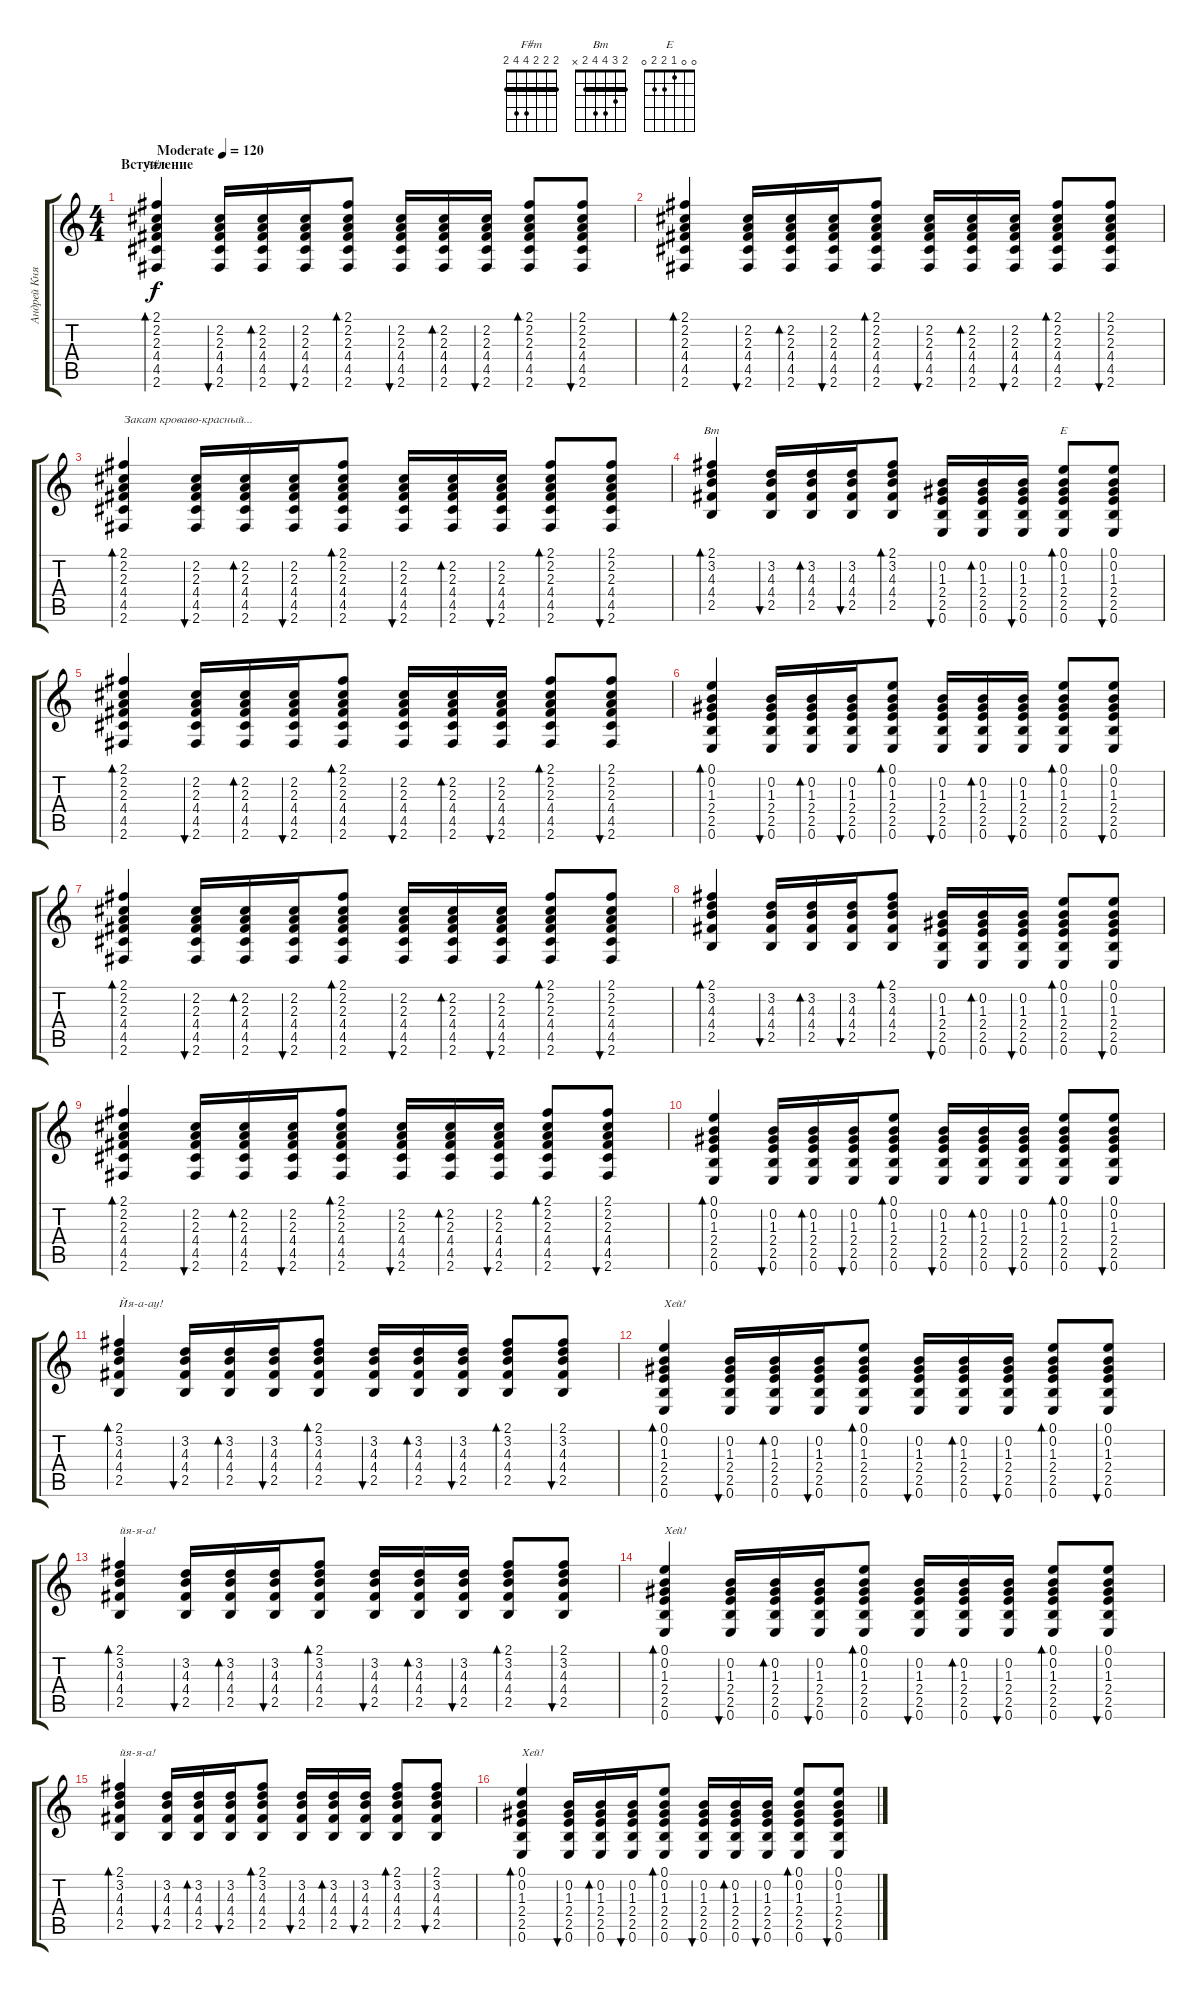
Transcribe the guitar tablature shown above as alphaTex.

\track ("Андрей Князев" "Андрей Кня") {instrument acousticguitarsteel}
\staff {score tabs}
\tuning (E4 B3 G3 D3 A2 E2) {hide}
\chord ("F#m" 2 2 2 4 4 2) {barre 2}
\chord ("Bm" 2 3 4 4 2 x) {barre 2}
\chord ("E" 0 0 1 2 2 0)
\ts (4 4)
\section ("" "Вступление")
\tempo (120 "Moderate")
\clef g2
\ks c
(2.1 2.2 2.3 4.4 4.5 2.6).4{bd 30 ch "F#m" dy f instrument acousticguitarsteel} (2.2 2.3 4.4 4.5 2.6).16{bu 30} (2.2 2.3 4.4 4.5 2.6).16{bd 30} (2.2 2.3 4.4 4.5 2.6).16{bu 60} (2.1 2.2 2.3 4.4 4.5 2.6).8{bd 30} (2.2 2.3 4.4 4.5 2.6).16{bu 30} (2.2 2.3 4.4 4.5 2.6).16{bd 30} (2.2 2.3 4.4 4.5 2.6).16{bu 60} (2.1 2.2 2.3 4.4 4.5 2.6).8{bd 60} (2.1 2.2 2.3 4.4 4.5 2.6).8{bu 30} |
(2.1 2.2 2.3 4.4 4.5 2.6).4{bd 30} (2.2 2.3 4.4 4.5 2.6).16{bu 30} (2.2 2.3 4.4 4.5 2.6).16{bd 30} (2.2 2.3 4.4 4.5 2.6).16{bu 60} (2.1 2.2 2.3 4.4 4.5 2.6).8{bd 30} (2.2 2.3 4.4 4.5 2.6).16{bu 30} (2.2 2.3 4.4 4.5 2.6).16{bd 30} (2.2 2.3 4.4 4.5 2.6).16{bu 60} (2.1 2.2 2.3 4.4 4.5 2.6).8{bd 60} (2.1 2.2 2.3 4.4 4.5 2.6).8{bu 30} |
(2.1 2.2 2.3 4.4 4.5 2.6).4{bd 30 txt "Закат кроваво-красный..."} (2.2 2.3 4.4 4.5 2.6).16{bu 30} (2.2 2.3 4.4 4.5 2.6).16{bd 30} (2.2 2.3 4.4 4.5 2.6).16{bu 60} (2.1 2.2 2.3 4.4 4.5 2.6).8{bd 30} (2.2 2.3 4.4 4.5 2.6).16{bu 30} (2.2 2.3 4.4 4.5 2.6).16{bd 30} (2.2 2.3 4.4 4.5 2.6).16{bu 60} (2.1 2.2 2.3 4.4 4.5 2.6).8{bd 60} (2.1 2.2 2.3 4.4 4.5 2.6).8{bu 30} |
(2.1 3.2 4.3 4.4 2.5).4{bd 30 ch "Bm"} (3.2 4.3 4.4 2.5).16{bu 30} (3.2 4.3 4.4 2.5).16{bd 30} (3.2 4.3 4.4 2.5).16{bu 60} (2.1 3.2 4.3 4.4 2.5).8{bd 30} (0.2 1.3 2.4 2.5 0.6).16{bu 30} (0.2 1.3 2.4 2.5 0.6).16{bd 30} (0.2 1.3 2.4 2.5 0.6).16{bu 60} (0.1 0.2 1.3 2.4 2.5 0.6).8{bd 60 ch "E"} (0.1 0.2 1.3 2.4 2.5 0.6).8{bu 30} |
(2.1 2.2 2.3 4.4 4.5 2.6).4{bd 30} (2.2 2.3 4.4 4.5 2.6).16{bu 30} (2.2 2.3 4.4 4.5 2.6).16{bd 30} (2.2 2.3 4.4 4.5 2.6).16{bu 60} (2.1 2.2 2.3 4.4 4.5 2.6).8{bd 30} (2.2 2.3 4.4 4.5 2.6).16{bu 30} (2.2 2.3 4.4 4.5 2.6).16{bd 30} (2.2 2.3 4.4 4.5 2.6).16{bu 60} (2.1 2.2 2.3 4.4 4.5 2.6).8{bd 60} (2.1 2.2 2.3 4.4 4.5 2.6).8{bu 30} |
(0.1 0.2 1.3 2.4 2.5 0.6).4{bd 30} (0.2 1.3 2.4 2.5 0.6).16{bu 30} (0.2 1.3 2.4 2.5 0.6).16{bd 30} (0.2 1.3 2.4 2.5 0.6).16{bu 60} (0.1 0.2 1.3 2.4 2.5 0.6).8{bd 30} (0.2 1.3 2.4 2.5 0.6).16{bu 30} (0.2 1.3 2.4 2.5 0.6).16{bd 30} (0.2 1.3 2.4 2.5 0.6).16{bu 60} (0.1 0.2 1.3 2.4 2.5 0.6).8{bd 60} (0.1 0.2 1.3 2.4 2.5 0.6).8{bu 30} |
(2.1 2.2 2.3 4.4 4.5 2.6).4{bd 30} (2.2 2.3 4.4 4.5 2.6).16{bu 30} (2.2 2.3 4.4 4.5 2.6).16{bd 30} (2.2 2.3 4.4 4.5 2.6).16{bu 60} (2.1 2.2 2.3 4.4 4.5 2.6).8{bd 30} (2.2 2.3 4.4 4.5 2.6).16{bu 30} (2.2 2.3 4.4 4.5 2.6).16{bd 30} (2.2 2.3 4.4 4.5 2.6).16{bu 60} (2.1 2.2 2.3 4.4 4.5 2.6).8{bd 60} (2.1 2.2 2.3 4.4 4.5 2.6).8{bu 30} |
(2.1 3.2 4.3 4.4 2.5).4{bd 30} (3.2 4.3 4.4 2.5).16{bu 30} (3.2 4.3 4.4 2.5).16{bd 30} (3.2 4.3 4.4 2.5).16{bu 60} (2.1 3.2 4.3 4.4 2.5).8{bd 30} (0.2 1.3 2.4 2.5 0.6).16{bu 30} (0.2 1.3 2.4 2.5 0.6).16{bd 30} (0.2 1.3 2.4 2.5 0.6).16{bu 60} (0.1 0.2 1.3 2.4 2.5 0.6).8{bd 60} (0.1 0.2 1.3 2.4 2.5 0.6).8{bu 30} |
(2.1 2.2 2.3 4.4 4.5 2.6).4{bd 30} (2.2 2.3 4.4 4.5 2.6).16{bu 30} (2.2 2.3 4.4 4.5 2.6).16{bd 30} (2.2 2.3 4.4 4.5 2.6).16{bu 60} (2.1 2.2 2.3 4.4 4.5 2.6).8{bd 30} (2.2 2.3 4.4 4.5 2.6).16{bu 30} (2.2 2.3 4.4 4.5 2.6).16{bd 30} (2.2 2.3 4.4 4.5 2.6).16{bu 60} (2.1 2.2 2.3 4.4 4.5 2.6).8{bd 60} (2.1 2.2 2.3 4.4 4.5 2.6).8{bu 30} |
(0.1 0.2 1.3 2.4 2.5 0.6).4{bd 30} (0.2 1.3 2.4 2.5 0.6).16{bu 30} (0.2 1.3 2.4 2.5 0.6).16{bd 30} (0.2 1.3 2.4 2.5 0.6).16{bu 60} (0.1 0.2 1.3 2.4 2.5 0.6).8{bd 30} (0.2 1.3 2.4 2.5 0.6).16{bu 30} (0.2 1.3 2.4 2.5 0.6).16{bd 30} (0.2 1.3 2.4 2.5 0.6).16{bu 60} (0.1 0.2 1.3 2.4 2.5 0.6).8{bd 60} (0.1 0.2 1.3 2.4 2.5 0.6).8{bu 30} |
(2.1 3.2 4.3 4.4 2.5).4{bd 30 txt "Йя-а-ау!"} (3.2 4.3 4.4 2.5).16{bu 30} (3.2 4.3 4.4 2.5).16{bd 30} (3.2 4.3 4.4 2.5).16{bu 60} (2.1 3.2 4.3 4.4 2.5).8{bd 30} (3.2 4.3 4.4 2.5).16{bu 30} (3.2 4.3 4.4 2.5).16{bd 30} (3.2 4.3 4.4 2.5).16{bu 60} (2.1 3.2 4.3 4.4 2.5).8{bd 60} (2.1 3.2 4.3 4.4 2.5).8{bu 30} |
(0.1 0.2 1.3 2.4 2.5 0.6).4{bd 30 txt "Хей!"} (0.2 1.3 2.4 2.5 0.6).16{bu 30} (0.2 1.3 2.4 2.5 0.6).16{bd 30} (0.2 1.3 2.4 2.5 0.6).16{bu 60} (0.1 0.2 1.3 2.4 2.5 0.6).8{bd 30} (0.2 1.3 2.4 2.5 0.6).16{bu 30} (0.2 1.3 2.4 2.5 0.6).16{bd 30} (0.2 1.3 2.4 2.5 0.6).16{bu 60} (0.1 0.2 1.3 2.4 2.5 0.6).8{bd 60} (0.1 0.2 1.3 2.4 2.5 0.6).8{bu 30} |
(2.1 3.2 4.3 4.4 2.5).4{bd 30 txt "йя-я-а!"} (3.2 4.3 4.4 2.5).16{bu 30} (3.2 4.3 4.4 2.5).16{bd 30} (3.2 4.3 4.4 2.5).16{bu 60} (2.1 3.2 4.3 4.4 2.5).8{bd 30} (3.2 4.3 4.4 2.5).16{bu 30} (3.2 4.3 4.4 2.5).16{bd 30} (3.2 4.3 4.4 2.5).16{bu 60} (2.1 3.2 4.3 4.4 2.5).8{bd 60} (2.1 3.2 4.3 4.4 2.5).8{bu 30} |
(0.1 0.2 1.3 2.4 2.5 0.6).4{bd 30 txt "Хей!"} (0.2 1.3 2.4 2.5 0.6).16{bu 30} (0.2 1.3 2.4 2.5 0.6).16{bd 30} (0.2 1.3 2.4 2.5 0.6).16{bu 60} (0.1 0.2 1.3 2.4 2.5 0.6).8{bd 30} (0.2 1.3 2.4 2.5 0.6).16{bu 30} (0.2 1.3 2.4 2.5 0.6).16{bd 30} (0.2 1.3 2.4 2.5 0.6).16{bu 60} (0.1 0.2 1.3 2.4 2.5 0.6).8{bd 60} (0.1 0.2 1.3 2.4 2.5 0.6).8{bu 30} |
(2.1 3.2 4.3 4.4 2.5).4{bd 30 txt "йя-я-а!"} (3.2 4.3 4.4 2.5).16{bu 30} (3.2 4.3 4.4 2.5).16{bd 30} (3.2 4.3 4.4 2.5).16{bu 60} (2.1 3.2 4.3 4.4 2.5).8{bd 30} (3.2 4.3 4.4 2.5).16{bu 30} (3.2 4.3 4.4 2.5).16{bd 30} (3.2 4.3 4.4 2.5).16{bu 60} (2.1 3.2 4.3 4.4 2.5).8{bd 60} (2.1 3.2 4.3 4.4 2.5).8{bu 30} |
(0.1 0.2 1.3 2.4 2.5 0.6).4{bd 30 txt "Хей!"} (0.2 1.3 2.4 2.5 0.6).16{bu 30} (0.2 1.3 2.4 2.5 0.6).16{bd 30} (0.2 1.3 2.4 2.5 0.6).16{bu 60} (0.1 0.2 1.3 2.4 2.5 0.6).8{bd 30} (0.2 1.3 2.4 2.5 0.6).16{bu 30} (0.2 1.3 2.4 2.5 0.6).16{bd 30} (0.2 1.3 2.4 2.5 0.6).16{bu 60} (0.1 0.2 1.3 2.4 2.5 0.6).8{bd 60} (0.1 0.2 1.3 2.4 2.5 0.6).8{bu 30}
